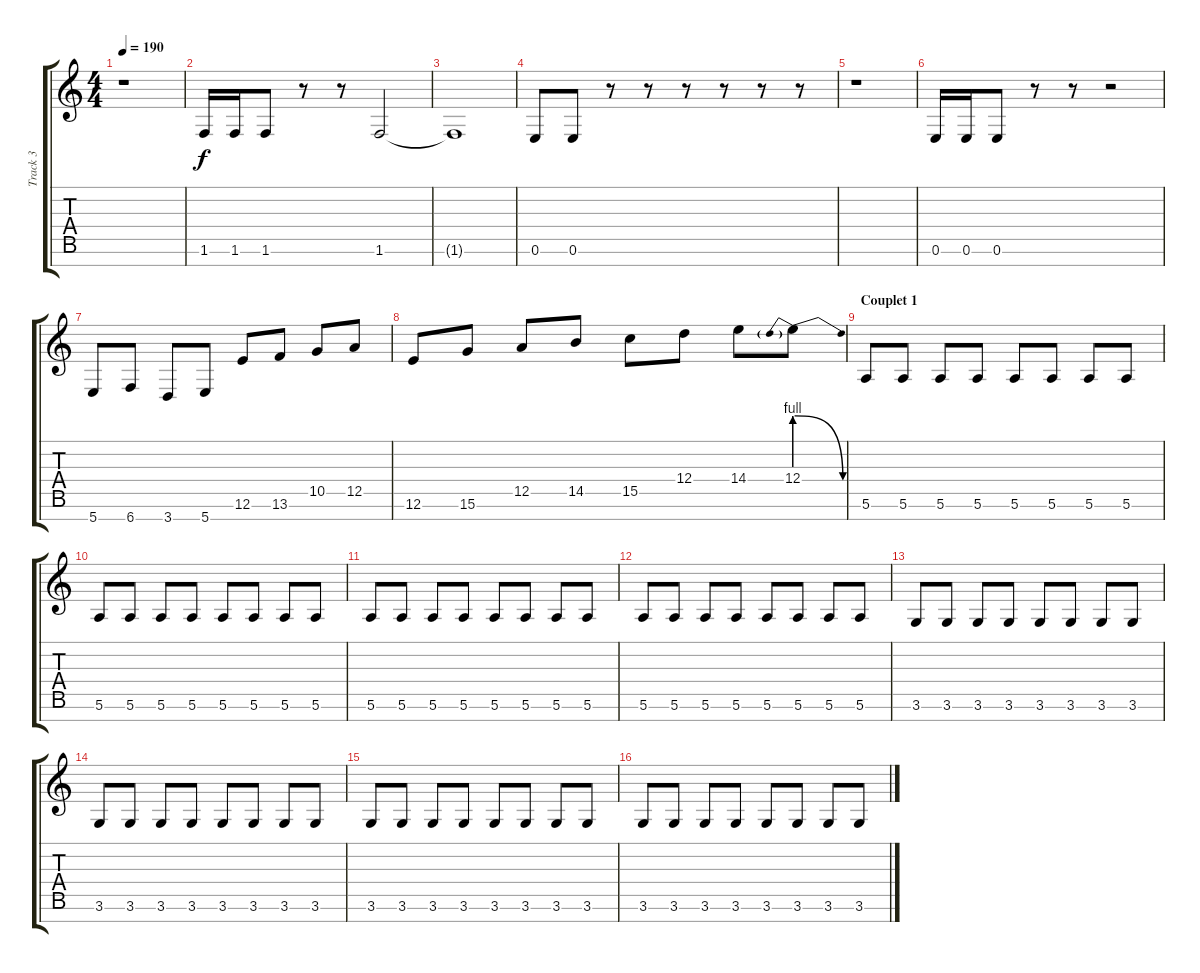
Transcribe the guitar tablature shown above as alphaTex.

\track ("Track 3" "Track 3") {instrument electricbassfinger}
\staff {score tabs}
\tuning (E4 B3 G3 D3 A2 E2 B1) {hide}
\ts (4 4)
\tempo 190
\clef g2
\ks c
r.1{dy f} |
1.6.16 1.6.16 1.6.8 r.8 r.8 1.6.2 |
1.6{t}.1 |
0.6.8 0.6.8 r.8 r.8 r.8 r.8 r.8 r.8 |
r.1 |
0.6.16 0.6.16 0.6.8 r.8 r.8 r.2 |
5.7.8 6.7.8 3.7.8 5.7.8 12.6.8 13.6.8 10.5.8 12.5.8 |
12.6.8 15.6.8 12.5.8 14.5.8 15.5.8 12.4.8 14.4.8 12.4{be (prebendrelease 0 4 60 0)}.8 |
\section ("" "Couplet 1")
5.6.8 5.6.8 5.6.8 5.6.8 5.6.8 5.6.8 5.6.8 5.6.8 |
5.6.8 5.6.8 5.6.8 5.6.8 5.6.8 5.6.8 5.6.8 5.6.8 |
5.6.8 5.6.8 5.6.8 5.6.8 5.6.8 5.6.8 5.6.8 5.6.8 |
5.6.8 5.6.8 5.6.8 5.6.8 5.6.8 5.6.8 5.6.8 5.6.8 |
3.6.8 3.6.8 3.6.8 3.6.8 3.6.8 3.6.8 3.6.8 3.6.8 |
3.6.8 3.6.8 3.6.8 3.6.8 3.6.8 3.6.8 3.6.8 3.6.8 |
3.6.8 3.6.8 3.6.8 3.6.8 3.6.8 3.6.8 3.6.8 3.6.8 |
3.6.8 3.6.8 3.6.8 3.6.8 3.6.8 3.6.8 3.6.8 3.6.8
